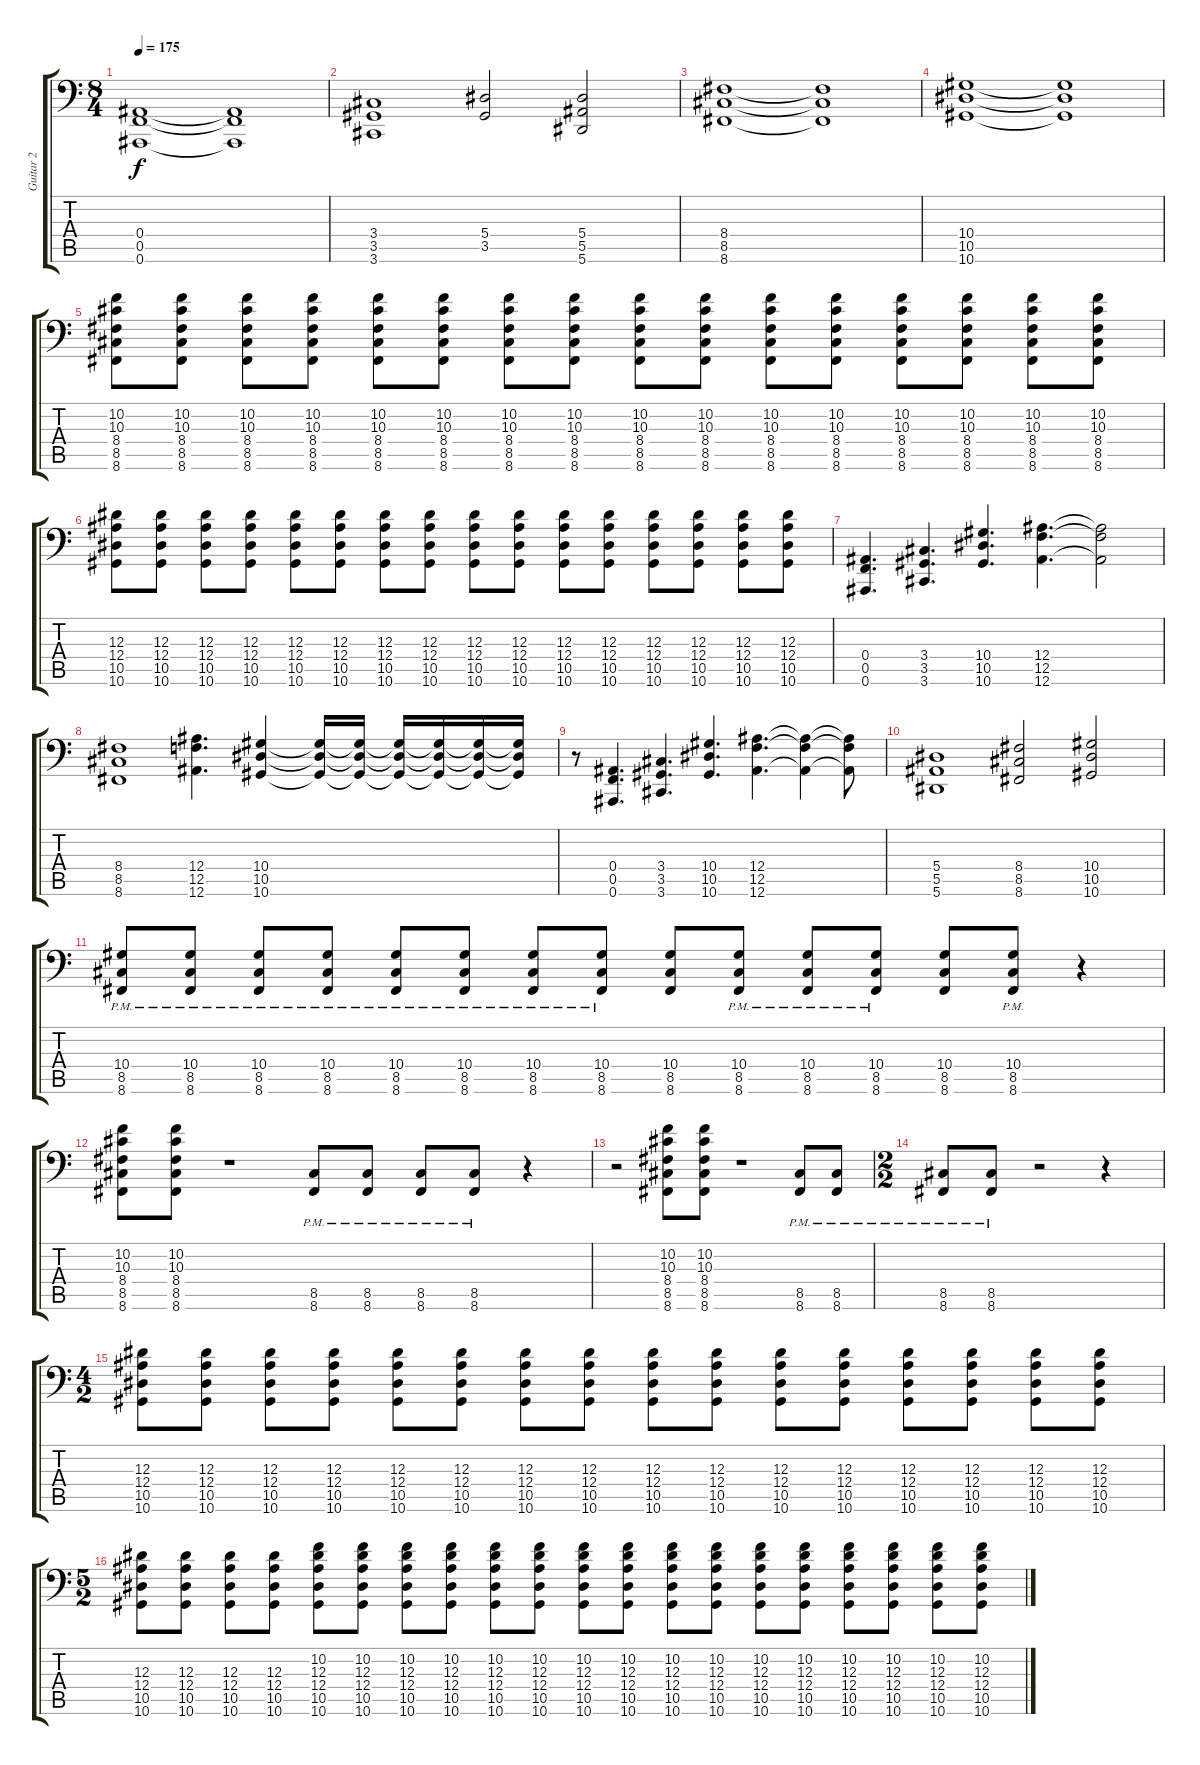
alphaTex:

\track ("Guitar 2" "Guitar 2") {instrument brightacousticpiano}
\staff {score tabs}
\tuning (C4 G3 Eb3 Bb2 F2 Bb1) {hide}
\ts (8 4)
\tempo 175
\clef f4
\ks c
(0.4 0.5 0.6).1{dy f} (0.4{t} 0.5{t} 0.6{t}).1 |
(3.4 3.5 3.6).1 (5.4 3.5).2 (5.4 5.5 5.6).2 |
(8.4 8.5 8.6).1 (8.4{t} 8.5{t} 8.6{t}).1 |
(10.4 10.5 10.6).1 (10.4{t} 10.5{t} 10.6{t}).1 |
(10.2 10.3 8.4 8.5 8.6).8 (10.2 10.3 8.4 8.5 8.6).8 (10.2 10.3 8.4 8.5 8.6).8 (10.2 10.3 8.4 8.5 8.6).8 (10.2 10.3 8.4 8.5 8.6).8 (10.2 10.3 8.4 8.5 8.6).8 (10.2 10.3 8.4 8.5 8.6).8 (10.2 10.3 8.4 8.5 8.6).8 (10.2 10.3 8.4 8.5 8.6).8 (10.2 10.3 8.4 8.5 8.6).8 (10.2 10.3 8.4 8.5 8.6).8 (10.2 10.3 8.4 8.5 8.6).8 (10.2 10.3 8.4 8.5 8.6).8 (10.2 10.3 8.4 8.5 8.6).8 (10.2 10.3 8.4 8.5 8.6).8 (10.2 10.3 8.4 8.5 8.6).8 |
(12.3 12.4 10.5 10.6).8 (12.3 12.4 10.5 10.6).8 (12.3 12.4 10.5 10.6).8 (12.3 12.4 10.5 10.6).8 (12.3 12.4 10.5 10.6).8 (12.3 12.4 10.5 10.6).8 (12.3 12.4 10.5 10.6).8 (12.3 12.4 10.5 10.6).8 (12.3 12.4 10.5 10.6).8 (12.3 12.4 10.5 10.6).8 (12.3 12.4 10.5 10.6).8 (12.3 12.4 10.5 10.6).8 (12.3 12.4 10.5 10.6).8 (12.3 12.4 10.5 10.6).8 (12.3 12.4 10.5 10.6).8 (12.3 12.4 10.5 10.6).8 |
\section ("" "")
(0.4 0.5 0.6).4{d} (3.4 3.5 3.6).4{d} (10.4 10.5 10.6).4{d} (12.4 12.5 12.6).4{d} (12.4{t} 12.5{t} 12.6{t}).2 |
(8.4 8.5 8.6).1 (12.4 12.5 12.6).4{d} (10.4 10.5 10.6).4 (10.4{t} 10.5{t} 10.6{t}).16 (10.4{t} 10.5{t} 10.6{t}).16 (10.4{t} 10.5{t} 10.6{t}).16 (10.4{t} 10.5{t} 10.6{t}).16 (10.4{t} 10.5{t} 10.6{t}).16 (10.4{t} 10.5{t} 10.6{t}).16 |
r.8 (0.4 0.5 0.6).4{d} (3.4 3.5 3.6).4{d} (10.4 10.5 10.6).4{d} (12.4 12.5 12.6).4{d} (12.4{t} 12.5{t} 12.6{t}).4 (12.4{t} 12.5{t} 12.6{t}).8 |
(5.4 5.5 5.6).1 (8.4 8.5 8.6).2 (10.4 10.5 10.6).2 |
(10.4{pm} 8.5{pm} 8.6{pm}).8 (10.4{pm} 8.5{pm} 8.6{pm}).8 (10.4{pm} 8.5{pm} 8.6{pm}).8 (10.4{pm} 8.5{pm} 8.6{pm}).8 (10.4{pm} 8.5{pm} 8.6{pm}).8 (10.4{pm} 8.5{pm} 8.6{pm}).8 (10.4{pm} 8.5{pm} 8.6{pm}).8 (10.4{pm} 8.5{pm} 8.6{pm}).8 (10.4 8.5 8.6).8 (10.4{pm} 8.5{pm} 8.6{pm}).8 (10.4{pm} 8.5{pm} 8.6{pm}).8 (10.4{pm} 8.5{pm} 8.6{pm}).8 (10.4 8.5 8.6).8 (10.4{pm} 8.5{pm} 8.6{pm}).8 r.4 |
(10.2 10.3 8.4 8.5 8.6).8 (10.2 10.3 8.4 8.5 8.6).8 r.1 (8.5{pm} 8.6{pm}).8 (8.5{pm} 8.6{pm}).8 (8.5{pm} 8.6{pm}).8 (8.5{pm} 8.6{pm}).8 r.4 |
r.2 (10.2 10.3 8.4 8.5 8.6).8 (10.2 10.3 8.4 8.5 8.6).8 r.1 (8.5{pm} 8.6{pm}).8 (8.5{pm} 8.6{pm}).8 |
\ts (2 2)
(8.5{pm} 8.6{pm}).8 (8.5{pm} 8.6{pm}).8 r.2 r.4 |
\ts (4 2)
(12.3 12.4 10.5 10.6).8 (12.3 12.4 10.5 10.6).8 (12.3 12.4 10.5 10.6).8 (12.3 12.4 10.5 10.6).8 (12.3 12.4 10.5 10.6).8 (12.3 12.4 10.5 10.6).8 (12.3 12.4 10.5 10.6).8 (12.3 12.4 10.5 10.6).8 (12.3 12.4 10.5 10.6).8 (12.3 12.4 10.5 10.6).8 (12.3 12.4 10.5 10.6).8 (12.3 12.4 10.5 10.6).8 (12.3 12.4 10.5 10.6).8 (12.3 12.4 10.5 10.6).8 (12.3 12.4 10.5 10.6).8 (12.3 12.4 10.5 10.6).8 |
\ts (5 2)
(12.3 12.4 10.5 10.6).8 (12.3 12.4 10.5 10.6).8 (12.3 12.4 10.5 10.6).8 (12.3 12.4 10.5 10.6).8 (10.2 12.3 12.4 10.5 10.6).8 (10.2 12.3 12.4 10.5 10.6).8 (10.2 12.3 12.4 10.5 10.6).8 (10.2 12.3 12.4 10.5 10.6).8 (10.2 12.3 12.4 10.5 10.6).8 (10.2 12.3 12.4 10.5 10.6).8 (10.2 12.3 12.4 10.5 10.6).8 (10.2 12.3 12.4 10.5 10.6).8 (10.2 12.3 12.4 10.5 10.6).8 (10.2 12.3 12.4 10.5 10.6).8 (10.2 12.3 12.4 10.5 10.6).8 (10.2 12.3 12.4 10.5 10.6).8 (10.2 12.3 12.4 10.5 10.6).8 (10.2 12.3 12.4 10.5 10.6).8 (10.2 12.3 12.4 10.5 10.6).8 (10.2 12.3 12.4 10.5 10.6).8
